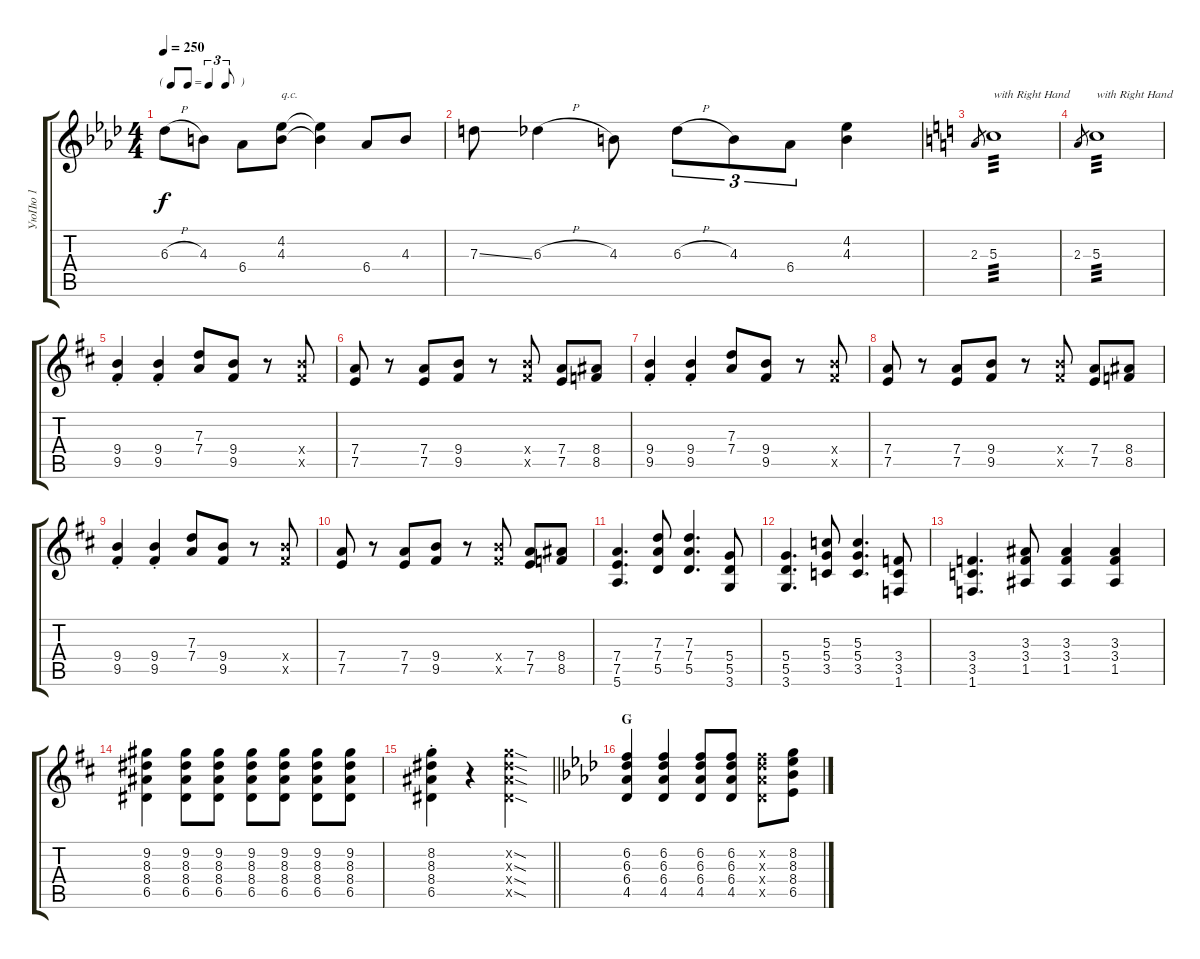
\track ("УюПю 1" "УюПю 1") {instrument overdrivenguitar}
\staff {score tabs}
\tuning (E4 B3 G3 D3 A2 E2) {hide}
\ts (4 4)
\tf triplet8th
\tempo 250
\clef g2
\ks ab
6.3{h}.8{dy f} 4.3.8 6.4.8 (4.2 4.3).8{txt "q.c."} (4.2{t} 4.3{t}).4 6.4.8 4.3.8 |
7.3{ss}.8 6.3{h}.4 4.3.8 6.3{h}.8{tu (3 2)} 4.3.8{tu (3 2)} 6.4.8{tu (3 2)} (4.2 4.3).4 |
\ks c
2.3.8{gr} 5.3.1{txt "with Right Hand" tp 3} |
2.3.8{gr} 5.3.1{txt "with Right Hand" tp 3} |
\ks d
(9.4{st} 9.5{st}).4{volume 12} (9.4{st} 9.5{st}).4 (7.3 7.4).8 (9.4 9.5).8 r.8 (9.4{x} 9.5{x}).8 |
(7.4 7.5).8 r.8 (7.4 7.5).8 (9.4 9.5).8 r.8 (9.4{x} 9.5{x}).8 (7.4 7.5).8 (8.4 8.5).8 |
(9.4{st} 9.5{st}).4 (9.4{st} 9.5{st}).4 (7.3 7.4).8 (9.4 9.5).8 r.8 (9.4{x} 9.5{x}).8 |
(7.4 7.5).8 r.8 (7.4 7.5).8 (9.4 9.5).8 r.8 (9.4{x} 9.5{x}).8 (7.4 7.5).8 (8.4 8.5).8 |
(9.4{st} 9.5{st}).4 (9.4{st} 9.5{st}).4 (7.3 7.4).8 (9.4 9.5).8 r.8 (9.4{x} 9.5{x}).8 |
(7.4 7.5).8 r.8 (7.4 7.5).8 (9.4 9.5).8 r.8 (9.4{x} 9.5{x}).8 (7.4 7.5).8 (8.4 8.5).8 |
(7.4 7.5 5.6).4{d} (7.3 7.4 5.5).8 (7.3 7.4 5.5).4{d} (5.4 5.5 3.6).8 |
(5.4 5.5 3.6).4{d} (5.3 5.4 3.5).8 (5.3 5.4 3.5).4{d} (3.4 3.5 1.6).8 |
(3.4 3.5 1.6).4{d} (3.3 3.4 1.5).8 (3.3 3.4 1.5).4 (3.3 3.4 1.5).4 |
(9.2 8.3 8.4 6.5).4 (9.2 8.3 8.4 6.5).8 (9.2 8.3 8.4 6.5).8 (9.2 8.3 8.4 6.5).8 (9.2 8.3 8.4 6.5).8 (9.2 8.3 8.4 6.5).8 (9.2 8.3 8.4 6.5).8 |
\barLineRight lightlight
(8.2{st} 8.3{st} 8.4{st} 6.5{st}).4 r.4 (8.2{sod x} 8.3{sod x} 8.4{sod x} 6.5{sod x}).2 |
\section ("" "G")
\ks ab
(6.2 6.3 6.4 4.5).4 (6.2 6.3 6.4 4.5).4 (6.2 6.3 6.4 4.5).8 (6.2 6.3 6.4 4.5).8 (6.2{x} 6.3{x} 6.4{x} 4.5{x}).8 (8.2 8.3 8.4 6.5).8
